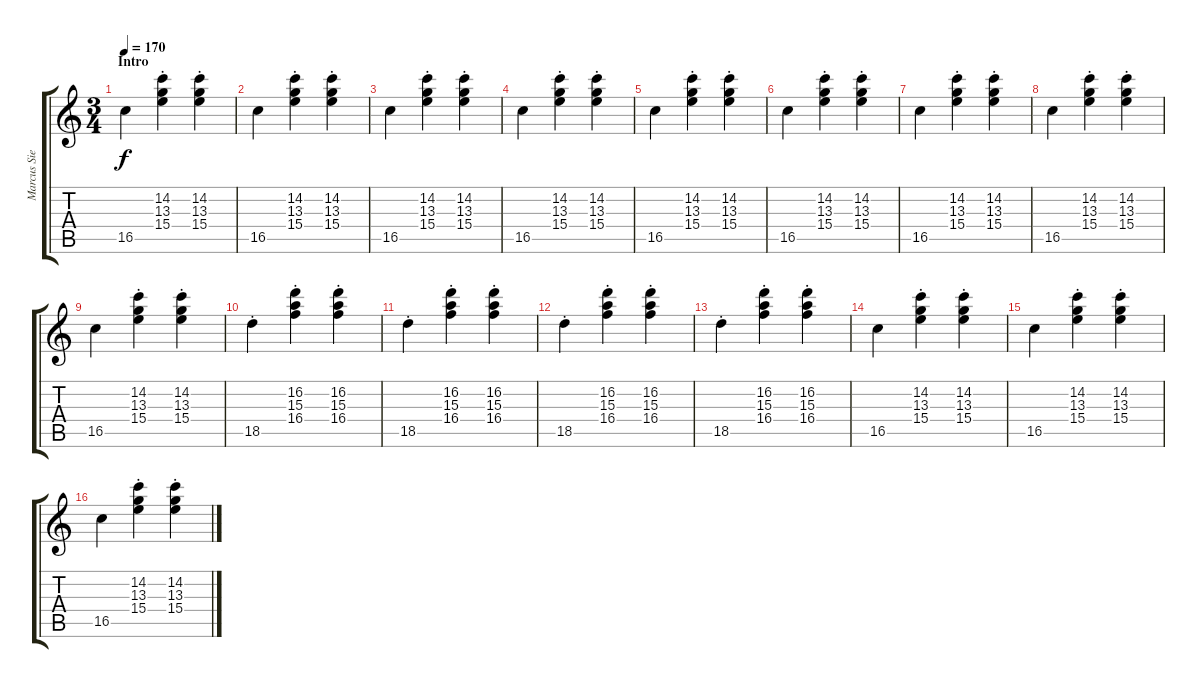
\track ("Marcus Siepen" "Marcus Sie") {instrument distortionguitar}
\staff {score tabs}
\tuning (Eb4 Bb3 Gb3 Db3 Ab2 Eb2) {hide}
\ts (3 4)
\section ("" "Intro")
\tempo 170
\tempo 200
\tempo 170
\clef g2
\ks c
16.5.4{dy f instrument percussiveorgan} (14.2{st} 13.3{st} 15.4{st}).4 (14.2{st} 13.3{st} 15.4{st}).4 |
16.5.4 (14.2{st} 13.3{st} 15.4{st}).4 (14.2{st} 13.3{st} 15.4{st}).4 |
16.5.4 (14.2{st} 13.3{st} 15.4{st}).4 (14.2{st} 13.3{st} 15.4{st}).4 |
16.5.4 (14.2{st} 13.3{st} 15.4{st}).4 (14.2{st} 13.3{st} 15.4{st}).4 |
16.5.4 (14.2{st} 13.3{st} 15.4{st}).4 (14.2{st} 13.3{st} 15.4{st}).4 |
16.5.4 (14.2{st} 13.3{st} 15.4{st}).4 (14.2{st} 13.3{st} 15.4{st}).4 |
16.5.4 (14.2{st} 13.3{st} 15.4{st}).4 (14.2{st} 13.3{st} 15.4{st}).4 |
16.5.4 (14.2{st} 13.3{st} 15.4{st}).4 (14.2{st} 13.3{st} 15.4{st}).4 |
16.5.4 (14.2{st} 13.3{st} 15.4{st}).4 (14.2{st} 13.3{st} 15.4{st}).4 |
18.5{st}.4 (16.2{st} 15.3{st} 16.4{st}).4 (16.2{st} 15.3{st} 16.4{st}).4 |
18.5{st}.4 (16.2{st} 15.3{st} 16.4{st}).4 (16.2{st} 15.3{st} 16.4{st}).4 |
18.5{st}.4 (16.2{st} 15.3{st} 16.4{st}).4 (16.2{st} 15.3{st} 16.4{st}).4 |
18.5{st}.4 (16.2{st} 15.3{st} 16.4{st}).4 (16.2{st} 15.3{st} 16.4{st}).4 |
16.5.4 (14.2{st} 13.3{st} 15.4{st}).4 (14.2{st} 13.3{st} 15.4{st}).4 |
16.5.4 (14.2{st} 13.3{st} 15.4{st}).4 (14.2{st} 13.3{st} 15.4{st}).4 |
16.5.4 (14.2{st} 13.3{st} 15.4{st}).4 (14.2{st} 13.3{st} 15.4{st}).4
